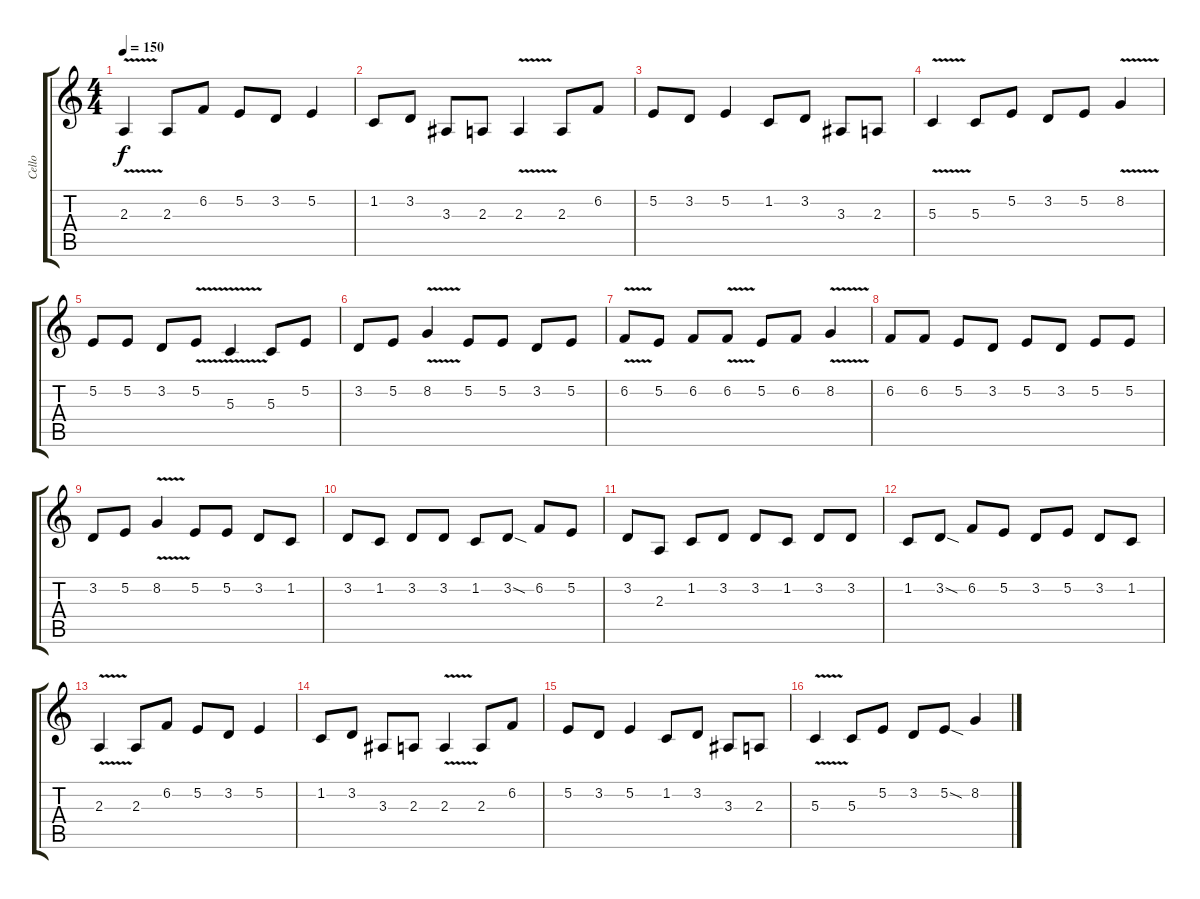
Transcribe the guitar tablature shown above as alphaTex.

\track ("Cello" "Cello") {instrument cello}
\staff {score tabs}
\tuning (E4 B3 G3 D3 A2 E2) {hide}
\ts (4 4)
\tempo 150
\clef g2
\ks c
2.3{v}.4{dy f instrument cello} 2.3.8 6.2.8 5.2.8 3.2.8 5.2.4 |
1.2.8 3.2.8 3.3.8 2.3.8 2.3{v}.4 2.3.8 6.2.8 |
5.2.8 3.2.8 5.2.4 1.2.8 3.2.8 3.3.8 2.3.8 |
5.3{v}.4 5.3.8 5.2.8 3.2.8 5.2.8 8.2{v}.4 |
5.2.8 5.2.8 3.2.8 5.2{v}.8 5.3{v}.4 5.3.8 5.2.8 |
3.2.8 5.2.8 8.2{v}.4 5.2.8 5.2.8 3.2.8 5.2.8 |
6.2{v}.8 5.2.8 6.2.8 6.2{v}.8 5.2.8 6.2.8 8.2{v}.4 |
6.2.8 6.2.8 5.2.8 3.2.8 5.2.8 3.2.8 5.2.8 5.2.8 |
3.2.8 5.2.8 8.2{v}.4 5.2.8 5.2.8 3.2.8 1.2.8 |
3.2.8 1.2.8 3.2.8 3.2.8 1.2.8 3.2{sod}.8 6.2.8 5.2.8 |
3.2.8 2.3.8 1.2.8 3.2.8 3.2.8 1.2.8 3.2.8 3.2.8 |
1.2.8 3.2{sod}.8 6.2.8 5.2.8 3.2.8 5.2.8 3.2.8 1.2.8 |
2.3{v}.4 2.3.8 6.2.8 5.2.8 3.2.8 5.2.4 |
1.2.8 3.2.8 3.3.8 2.3.8 2.3{v}.4 2.3.8 6.2.8 |
5.2.8 3.2.8 5.2.4 1.2.8 3.2.8 3.3.8 2.3.8 |
5.3{v}.4 5.3.8 5.2.8 3.2.8 5.2{sod}.8 8.2.4
